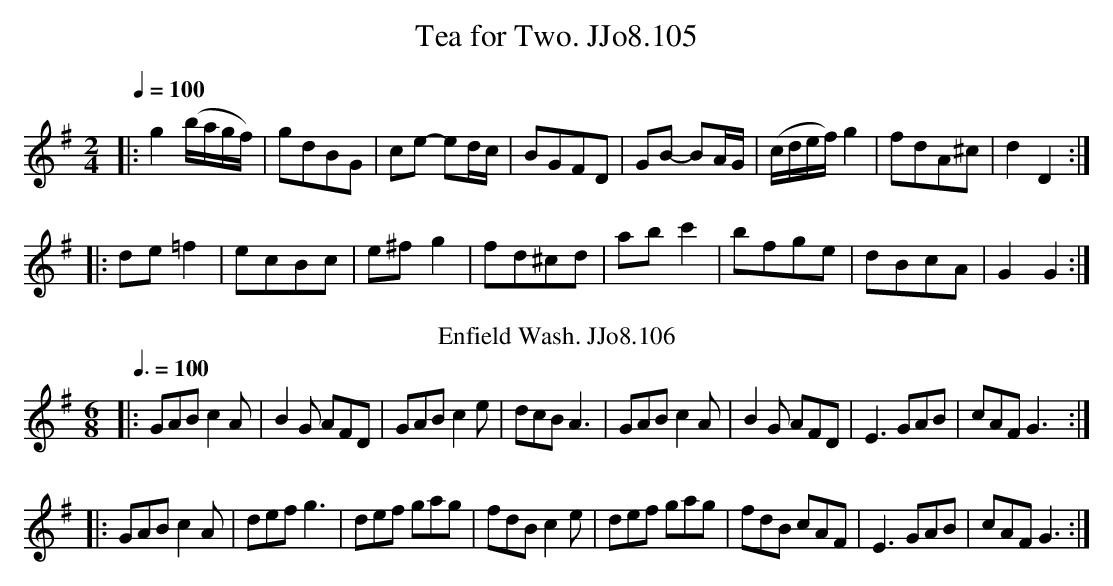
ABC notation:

X:1
T:Tea for Two. JJo8.105
M:2/4
L:1/8
Q:1/4=100
K:G
|:g2(b/a/g/f/)|gdBG|ce- ed/c/|BGFD|GB- BA/G/|(c/d/e/f/)g2|fdA^c|d2D2:|
|:de=f2|ecBc|e^fg2|fd^cd|abc'2|bfge|dBcA|G2G2:|
T:Enfield Wash. JJo8.106
M:6/8
L:1/8
Q:3/8=100
K:G
|:GABc2A|B2G AFD|GABc2e|dcBA3|GABc2A|B2G AFD|E3GAB|cAFG3:|
|:GABc2A|defg3|def gag|fdBc2e|def gag|fdB cAF|E3GAB|cAFG3:|
